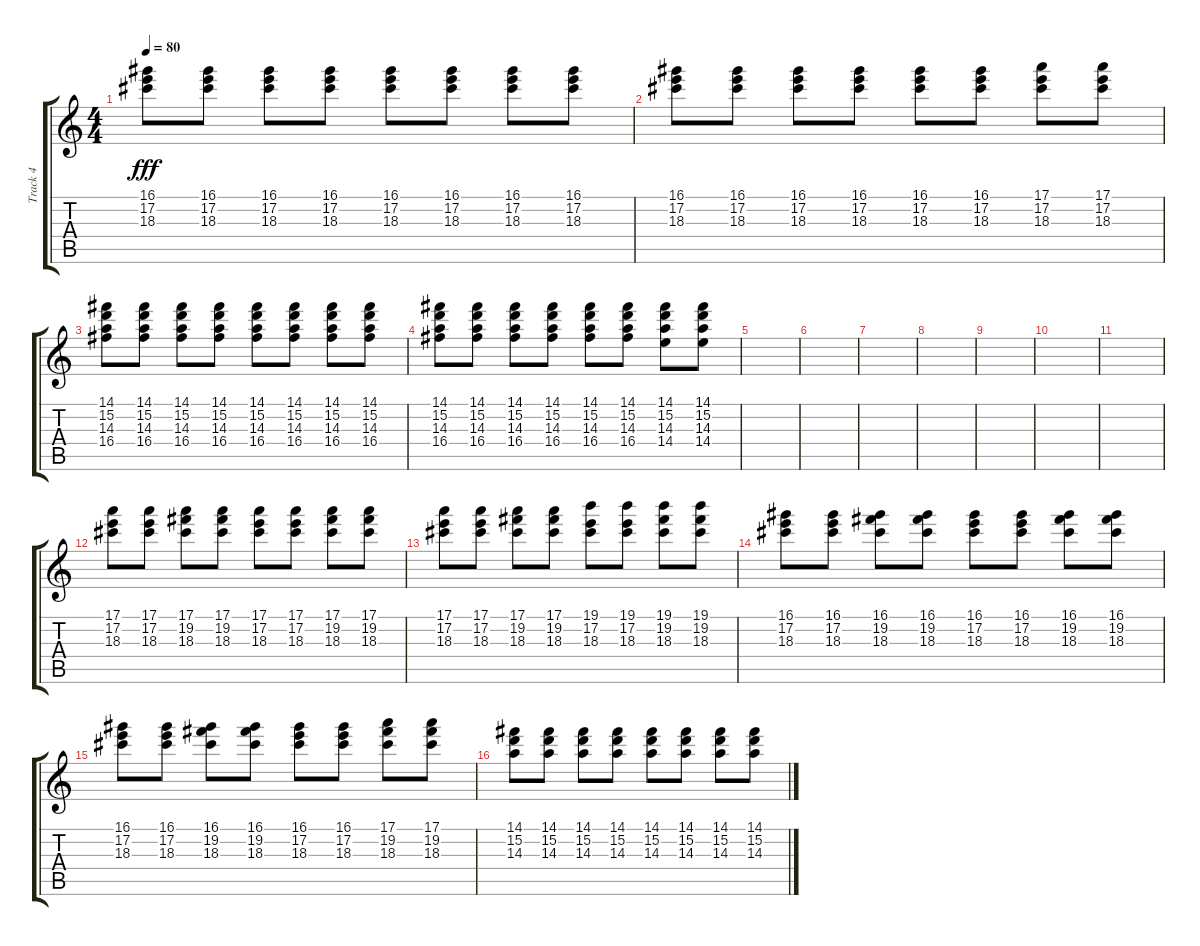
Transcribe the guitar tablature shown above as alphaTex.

\track ("Track 4" "Track 4") {instrument brightacousticpiano}
\staff {score tabs}
\tuning (E5 B4 G4 D4 A3 E3) {hide}
\ts (4 4)
\tempo 80
\clef g2
\ks c
(16.1 17.2 18.3).8{dy fff} (16.1 17.2 18.3).8 (16.1 17.2 18.3).8 (16.1 17.2 18.3).8 (16.1 17.2 18.3).8 (16.1 17.2 18.3).8 (16.1 17.2 18.3).8 (16.1 17.2 18.3).8 |
(16.1 17.2 18.3).8 (16.1 17.2 18.3).8 (16.1 17.2 18.3).8 (16.1 17.2 18.3).8 (16.1 17.2 18.3).8 (16.1 17.2 18.3).8 (17.1 17.2 18.3).8 (17.1 17.2 18.3).8 |
(14.1 15.2 14.3 16.4).8 (14.1 15.2 14.3 16.4).8 (14.1 15.2 14.3 16.4).8 (14.1 15.2 14.3 16.4).8 (14.1 15.2 14.3 16.4).8 (14.1 15.2 14.3 16.4).8 (14.1 15.2 14.3 16.4).8 (14.1 15.2 14.3 16.4).8 |
(14.1 15.2 14.3 16.4).8 (14.1 15.2 14.3 16.4).8 (14.1 15.2 14.3 16.4).8 (14.1 15.2 14.3 16.4).8 (14.1 15.2 14.3 16.4).8 (14.1 15.2 14.3 16.4).8 (14.1 15.2 14.3 14.4).8 (14.1 15.2 14.3 14.4).8 |
|
|
|
|
|
|
|
(17.1 17.2 18.3).8 (17.1 17.2 18.3).8 (17.1 19.2 18.3).8 (17.1 19.2 18.3).8 (17.1 17.2 18.3).8 (17.1 17.2 18.3).8 (17.1 19.2 18.3).8 (17.1 19.2 18.3).8 |
(17.1 17.2 18.3).8 (17.1 17.2 18.3).8 (17.1 19.2 18.3).8 (17.1 19.2 18.3).8 (19.1 17.2 18.3).8 (19.1 17.2 18.3).8 (19.1 19.2 18.3).8 (19.1 19.2 18.3).8 |
(16.1 17.2 18.3).8 (16.1 17.2 18.3).8 (16.1 19.2 18.3).8 (16.1 19.2 18.3).8 (16.1 17.2 18.3).8 (16.1 17.2 18.3).8 (16.1 19.2 18.3).8 (16.1 19.2 18.3).8 |
(16.1 17.2 18.3).8 (16.1 17.2 18.3).8 (16.1 19.2 18.3).8 (16.1 19.2 18.3).8 (16.1 17.2 18.3).8 (16.1 17.2 18.3).8 (17.1 19.2 18.3).8 (17.1 19.2 18.3).8 |
(14.1 15.2 14.3).8 (14.1 15.2 14.3).8 (14.1 15.2 14.3).8 (14.1 15.2 14.3).8 (14.1 15.2 14.3).8 (14.1 15.2 14.3).8 (14.1 15.2 14.3).8 (14.1 15.2 14.3).8
